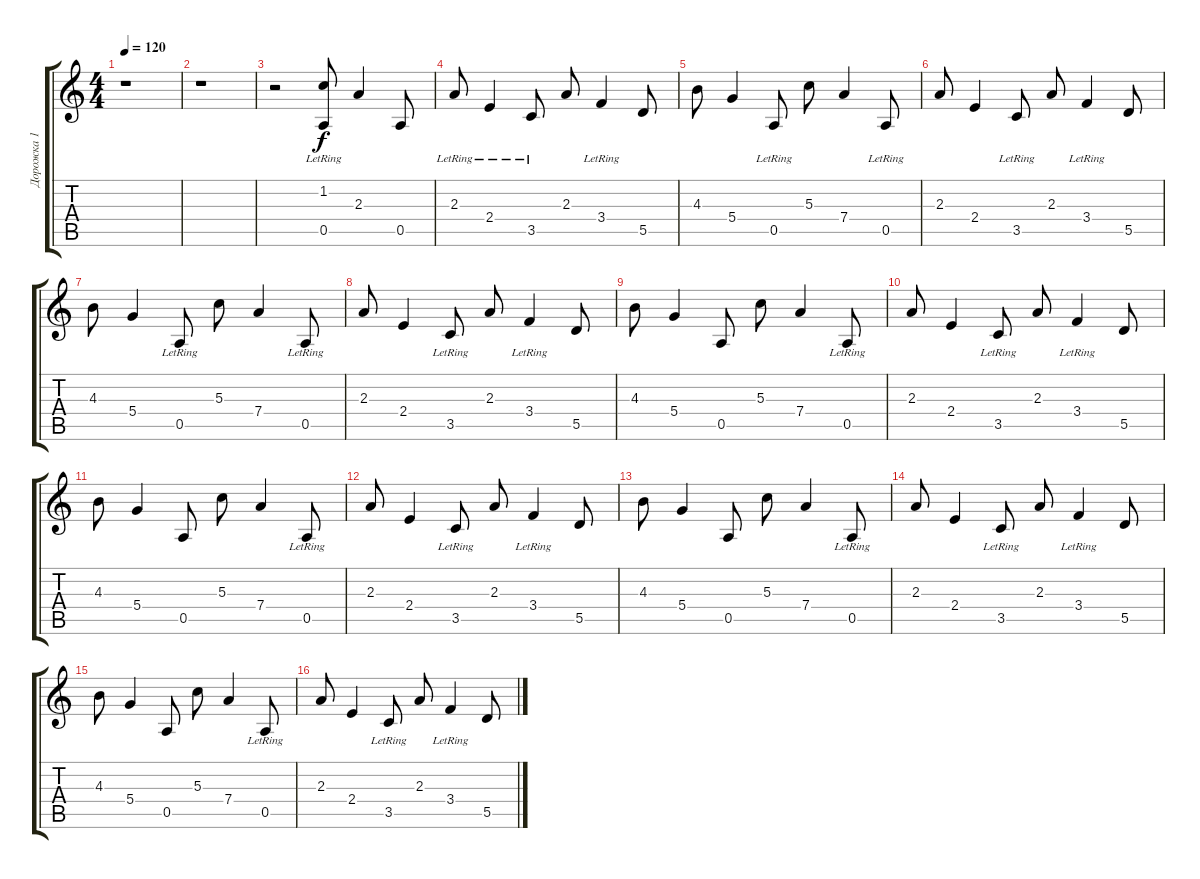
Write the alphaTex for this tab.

\track ("Дорожка 1" "Дорожка 1") {instrument slapbass1}
\staff {score tabs}
\tuning (E4 B3 G3 D3 A2 E2) {hide}
\ts (4 4)
\tempo 120
\clef g2
\ks c
r.1{dy f} |
r.1 |
r.2 (1.2{lr} 0.5{lr}).8 2.3.4 0.5.8 |
2.3{lr}.8 2.4{lr}.4 3.5{lr}.8 2.3.8 3.4{lr}.4 5.5.8 |
4.3.8 5.4.4 0.5{lr}.8 5.3.8 7.4.4 0.5{lr}.8 |
2.3.8 2.4.4 3.5{lr}.8 2.3.8 3.4{lr}.4 5.5.8 |
4.3.8 5.4.4 0.5{lr}.8 5.3.8 7.4.4 0.5{lr}.8 |
2.3.8 2.4.4 3.5{lr}.8 2.3.8 3.4{lr}.4 5.5.8 |
4.3.8 5.4.4 0.5.8 5.3.8 7.4.4 0.5{lr}.8 |
2.3.8 2.4.4 3.5{lr}.8 2.3.8 3.4{lr}.4 5.5.8 |
4.3.8 5.4.4 0.5.8 5.3.8 7.4.4 0.5{lr}.8 |
2.3.8 2.4.4 3.5{lr}.8 2.3.8 3.4{lr}.4 5.5.8 |
4.3.8 5.4.4 0.5.8 5.3.8 7.4.4 0.5{lr}.8 |
2.3.8 2.4.4 3.5{lr}.8 2.3.8 3.4{lr}.4 5.5.8 |
4.3.8 5.4.4 0.5.8 5.3.8 7.4.4 0.5{lr}.8 |
2.3.8 2.4.4 3.5{lr}.8 2.3.8 3.4{lr}.4 5.5.8
